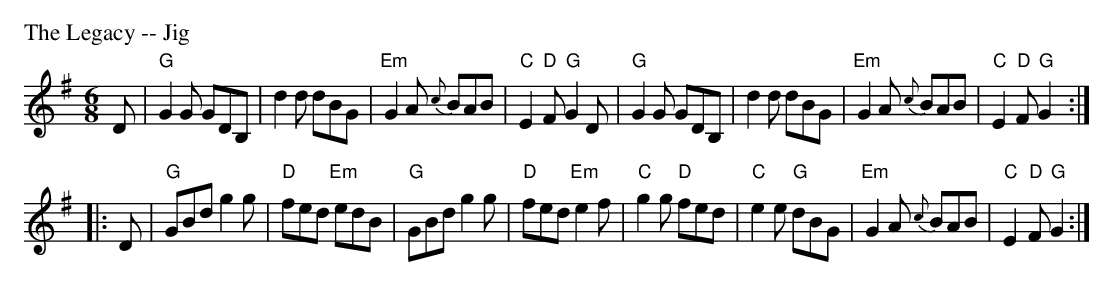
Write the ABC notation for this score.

X:1
P: The Legacy -- Jig
M:6/8
L:1/8
K:G
D \
| "G"G2G GDB, | d2d dBG | "Em"G2A {c}BAB | "C"E2"D"F "G"G2D \
| "G"G2G GDB, | d2d dBG | "Em"G2A {c}BAB | "C"E2"D"F "G"G2 :|
|: D \
| "G"GBd    g2g | "D"fed "Em"edB | "G"GBd     g2g | "D"fed   "Em"e2f \
| "C"g2g "D"fed | "C"e2e  "G"dBG | "Em"G2A {c}BAB | "C"E2"D"F "G"G2 :|
